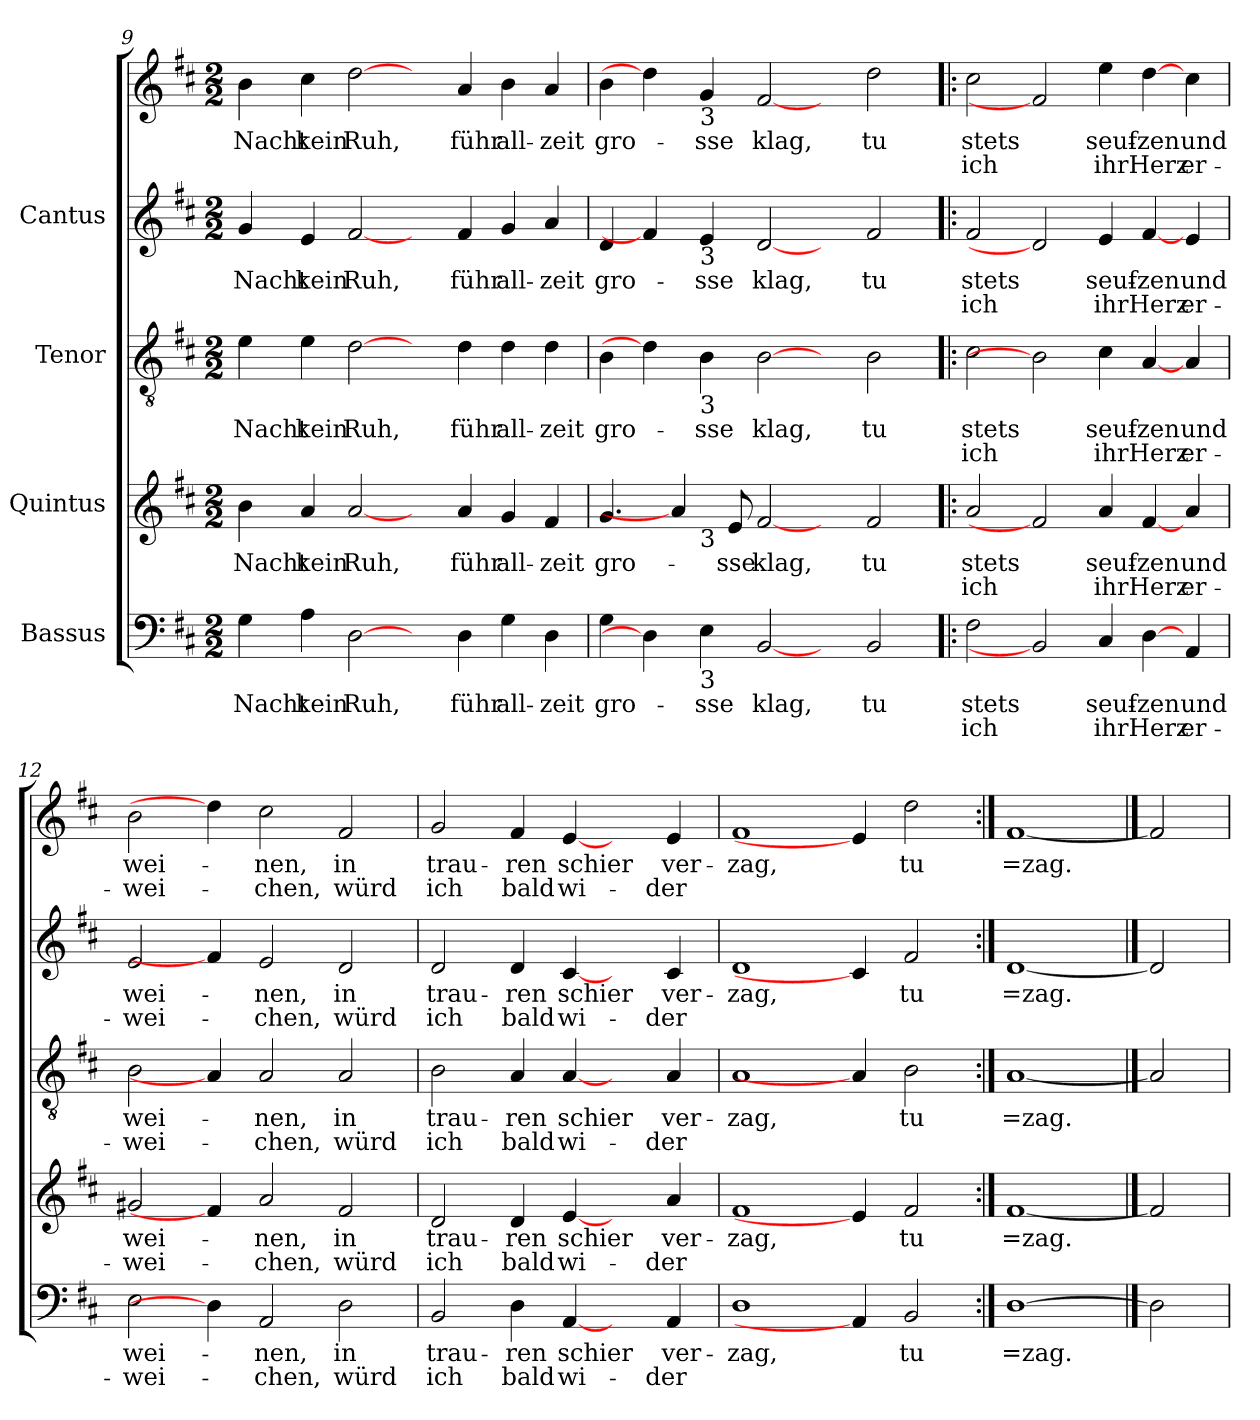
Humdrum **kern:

**kern	**text	**text	**kern	**text	**text	**kern	**text	**text	**kern	**text	**text	**kern	**text	**text
*part4	*part4	*part4	*part3	*part3	*part3	*part2	*part2	*part2	*part1	*part1	*part1	*part1	*part1	*part1
*staff5	*staff5	*staff5	*staff4	*staff4	*staff4	*staff3	*staff3	*staff3	*staff2	*staff2	*staff2	*staff1	*staff1	*staff1
*I"Bassus	*	*	*I"Quintus	*	*	*I"Tenor	*	*	*I"Cantus	*	*	*	*	*
*clefF4	*	*	*clefG2	*	*	*clefGv2	*	*	*clefG2	*	*	*clefG2	*	*
*k[f#c#]	*	*	*k[f#c#]	*	*	*k[f#c#]	*	*	*k[f#c#]	*	*	*k[f#c#]	*	*
*D:	*	*	*D:	*	*	*D:	*	*	*D:	*	*	*D:	*	*
*M2/2	*	*	*M2/2	*	*	*M2/2	*	*	*M2/2	*	*	*M2/2	*	*
=9	=9	=9	=9	=9	=9	=9	=9	=9	=9	=9	=9	=9	=9	=9
!	!LO:LY:b:cj	!	!	!LO:LY:b:cj	!	!	!LO:LY:b:cj	!	!	!LO:LY:b:cj	!	!	!LO:LY:b:cj	!
4G\	Nacht	.	4b\	Nacht	.	4e\	Nacht	.	4g/	Nacht	.	4b\	Nacht	.
!	!LO:LY:b:cj	!	!	!LO:LY:b:cj	!	!	!LO:LY:b:cj	!	!	!LO:LY:b:cj	!	!	!LO:LY:b:cj	!
4A\	kein	.	4a/	kein	.	4e\	kein	.	4e/	kein	.	4cc#\	kein	.
!	!LO:LY:b:cj	!	!	!LO:LY:b:cj	!	!	!LO:LY:b:cj	!	!	!LO:LY:b:cj	!	!	!LO:LY:b:cj	!
[2D\	Ruh,	.	[2a/	Ruh,	.	[2d\	Ruh,	.	[2f#/	Ruh,	.	[2dd\	Ruh,	.
4ryy	.	.	4ryy	.	.	4ryy	.	.	4ryy	.	.	4ryy	.	.
!	!LO:LY:b:cj	!	!	!LO:LY:b:cj	!	!	!LO:LY:b:cj	!	!	!LO:LY:b:cj	!	!	!LO:LY:b:cj	!
4D\	führ	.	4a/	führ	.	4d\	führ	.	4f#/	führ	.	4a/	führ	.
!	!LO:LY:b:cj	!	!	!LO:LY:b:cj	!	!	!LO:LY:b:cj	!	!	!LO:LY:b:cj	!	!	!LO:LY:b:cj	!
4G\	all-	.	4g/	all-	.	4d\	all-	.	4g/	all-	.	4b\	all-	.
!	!LO:LY:b:cj	!	!	!LO:LY:b:cj	!	!	!LO:LY:b:cj	!	!	!LO:LY:b:cj	!	!	!LO:LY:b:cj	!
4D\	-zeit	.	4f#/	-zeit	.	4d\	-zeit	.	4a/	-zeit	.	4a/	-zeit	.
=10	=10	=10	=10	=10	=10	=10	=10	=10	=10	=10	=10	=10	=10	=10
!	!LO:LY:b:cj	!	!	!LO:LY:b:cj	!	!	!LO:LY:b:cj	!	!	!LO:LY:b:cj	!	!	!LO:LY:b:cj	!
*	*	*	*^	*	*	*	*	*	*	*	*	*	*	*
4G\	gro-	.	4.g/	2ryy	gro-	.	4B\	gro-	.	4d/	gro-	.	4b\	gro-	.
4D\]	.	.	.	.	.	.	4d\]	.	.	4f#/]	.	.	4dd\]	.	.
.	.	.	4a/]	.	.	.	.	.	.	.	.	.	.	.	.
!	!	!	!	!	!	!	!	!	!	!	!	!	!LO:TX:b:t=3	!	!
!	!	!	!	!	!	!	!	!	!	!LO:TX:b:t=3	!	!	!	!	!
!	!	!	!	!	!	!	!LO:TX:b:t=3	!	!	!	!	!	!	!	!
!	!	!	!	!LO:TX:b:t=3	!	!	!	!	!	!	!	!	!	!	!
!LO:TX:b:t=3	!	!	!	!	!	!	!	!	!	!	!	!	!	!	!
!	!LO:LY:b:cj	!	!	!	!	!	!	!LO:LY:b:cj	!	!	!LO:LY:b:cj	!	!	!LO:LY:b:cj	!
4E\	-sse	.	.	1.ryy	.	.	4B\	-sse	.	4e/	-sse	.	4g/	-sse	.
!	!	!	!	!	!LO:LY:b:cj	!	!	!	!	!	!	!	!	!	!
.	.	.	8e/	.	-sse	.	.	.	.	.	.	.	.	.	.
!	!LO:LY:b:cj	!	!	!	!LO:LY:b:cj	!	!	!LO:LY:b:cj	!	!	!LO:LY:b:cj	!	!	!LO:LY:b:cj	!
[2BB	klag,	.	[2f#	.	klag,	.	[2B	klag,	.	[2d	klag,	.	[2f#	klag,	.
4ryy	.	.	4ryy	.	.	.	4ryy	.	.	4ryy	.	.	4ryy	.	.
!	!LO:LY:b:cj	!	!	!	!LO:LY:b:cj	!	!	!LO:LY:b:cj	!	!	!LO:LY:b:cj	!	!	!LO:LY:b:cj	!
2BB/	tu	.	2f#/	.	tu	.	2B\	tu	.	2f#/	tu	.	2dd\	tu	.
!!LO:PB:g=z
=11!|:	=11!|:	=11!|:	=11!|:	=11!|:	=11!|:	=11!|:	=11!|:	=11!|:	=11!|:	=11!|:	=11!|:	=11!|:	=11!|:	=11!|:	=11!|:
!	!LO:LY:b:cj	!LO:LY:b:cj	!	!	!LO:LY:b:cj	!LO:LY:b:cj	!	!LO:LY:b:cj	!LO:LY:b:cj	!	!LO:LY:b:cj	!LO:LY:b:cj	!	!LO:LY:b:cj	!LO:LY:b:cj
*	*	*	*v	*v	*	*	*	*	*	*	*	*	*	*	*
2F#\	stets	ich	2a/	stets	ich	2c#\	stets	ich	2f#/	-stets	ich	2cc#\	stets	ich
2BB]	.	.	2f#]	.	.	2B]	.	.	2d]	.	.	2f#]	.	.
!	!LO:LY:b:cj	!LO:LY:b:cj	!	!LO:LY:b:cj	!LO:LY:b:cj	!	!LO:LY:b:cj	!LO:LY:b:cj	!	!LO:LY:b:cj	!LO:LY:b:cj	!	!LO:LY:b:cj	!LO:LY:b:cj
4C#/	seuf-	-ihr	4a/	seuf-	-ihr	4c#\	seuf-	-ihr	4e/	seuf-	-ihr	4ee\	seuf-	-ihr
!	!LO:LY:b:cj	!LO:LY:b:cj	!	!LO:LY:b:cj	!LO:LY:b:cj	!	!LO:LY:b:cj	!LO:LY:b:cj	!	!LO:LY:b:cj	!LO:LY:b:cj	!	!LO:LY:b:cj	!LO:LY:b:cj
[4D\	zen	Herz	[4f#/	zen	Herz	[4A/	zen	Herz	[4f#/	zen	Herz	[4dd\	zen	Herz
!	!LO:LY:b:cj	!LO:LY:b:cj	!	!LO:LY:b:cj	!LO:LY:b:cj	!	!LO:LY:b:cj	!LO:LY:b:cj	!	!LO:LY:b:cj	!LO:LY:b:cj	!	!LO:LY:b:cj	!LO:LY:b:cj
4AA/	und	er-	4a/	und	er-	4A/	und	er-	4e/	und	er-	4cc#\	und	er-
=12	=12	=12	=12	=12	=12	=12	=12	=12	=12	=12	=12	=12	=12	=12
!	!LO:LY:b:cj	!LO:LY:b:cj	!	!LO:LY:b:cj	!LO:LY:b:cj	!	!LO:LY:b:cj	!LO:LY:b:cj	!	!LO:LY:b:cj	!LO:LY:b:cj	!	!LO:LY:b:cj	!LO:LY:b:cj
2E\	-wei-	-wei-	2g#X/	-wei-	-wei-	2B\	-wei-	-wei-	2e/	wei-	-wei-	2b\	-wei-	-wei-
4D\]	.	.	4f#/]	.	.	4A/]	.	.	4f#/]	.	.	4dd\]	.	.
!	!LO:LY:b:cj	!LO:LY:b:cj	!	!LO:LY:b:cj	!LO:LY:b:cj	!	!LO:LY:b:cj	!LO:LY:b:cj	!	!LO:LY:b:cj	!LO:LY:b:cj	!	!LO:LY:b:cj	!LO:LY:b:cj
2AA/	-nen,	chen,	2a/	-nen,	chen,	2A/	-nen,	chen,	2e/	-nen,	chen,	2cc#\	-nen,	chen,
!	!LO:LY:b:cj	!LO:LY:b:cj	!	!LO:LY:b:cj	!LO:LY:b:cj	!	!LO:LY:b:cj	!LO:LY:b:cj	!	!LO:LY:b:cj	!LO:LY:b:cj	!	!LO:LY:b:cj	!LO:LY:b:cj
2D\	in	würd	2f#/	in	würd	2A/	in	würd	2d/	in	würd	2f#/	in	würd
=13	=13	=13	=13	=13	=13	=13	=13	=13	=13	=13	=13	=13	=13	=13
!	!LO:LY:b:cj	!LO:LY:b:cj	!	!LO:LY:b:cj	!LO:LY:b:cj	!	!LO:LY:b:cj	!LO:LY:b:cj	!	!LO:LY:b:cj	!LO:LY:b:cj	!	!LO:LY:b:cj	!LO:LY:b:cj
2BB/	trau-	-ich	2d/	trau-	-ich	2B\	trau-	-ich	2d/	trau-	-ich	2g/	trau-	-ich
!	!LO:LY:b:cj	!LO:LY:b:cj	!	!LO:LY:b:cj	!LO:LY:b:cj	!	!LO:LY:b:cj	!LO:LY:b:cj	!	!LO:LY:b:cj	!LO:LY:b:cj	!	!LO:LY:b:cj	!LO:LY:b:cj
4D\	ren	bald	4d/	ren	bald	4A/	ren	bald	4d/	ren	bald	4f#/	ren	bald
!	!LO:LY:b:cj	!LO:LY:b:cj	!	!LO:LY:b:cj	!LO:LY:b:cj	!	!LO:LY:b:cj	!LO:LY:b:cj	!	!LO:LY:b:cj	!LO:LY:b:cj	!	!LO:LY:b:cj	!LO:LY:b:cj
[4AA/	schier	wi-	[4e/	schier	wi-	[4A/	schier	wi-	[4c#/	schier	wi-	[4e/	schier	wi-
4ryy	.	.	4ryy	.	.	4ryy	.	.	4ryy	.	.	4ryy	.	.
!	!LO:LY:b:cj	!LO:LY:b:cj	!	!LO:LY:b:cj	!LO:LY:b:cj	!	!LO:LY:b:cj	!LO:LY:b:cj	!	!LO:LY:b:cj	!LO:LY:b:cj	!	!LO:LY:b:cj	!LO:LY:b:cj
4AA/	-ver-	-der	4a/	-ver-	-der	4A/	-ver-	-der	4c#/	-ver-	-der	4e/	-ver-	-der
=14	=14	=14	=14	=14	=14	=14	=14	=14	=14	=14	=14	=14	=14	=14
!	!LO:LY:b:cj	!	!	!LO:LY:b:cj	!	!	!LO:LY:b:cj	!	!	!LO:LY:b:cj	!	!	!LO:LY:b:cj	!
1D	zag,	.	1f#	zag,	.	1A	zag,	.	1d	zag,	.	1f#	zag,	.
4AA/]	.	.	4e/]	.	.	4A/]	.	.	4c#/]	.	.	4e/]	.	.
!	!LO:LY:b:cj	!	!	!LO:LY:b:cj	!	!	!LO:LY:b:cj	!	!	!LO:LY:b:cj	!	!	!LO:LY:b:cj	!
2BB/	tu	.	2f#/	tu	.	2B\	tu	.	2f#/	tu	.	2dd\	tu	.
=15:|!	=15:|!	=15:|!	=15:|!	=15:|!	=15:|!	=15:|!	=15:|!	=15:|!	=15:|!	=15:|!	=15:|!	=15:|!	=15:|!	=15:|!
!	!LO:LY:b:cj	!	!	!LO:LY:b:cj	!	!	!LO:LY:b:cj	!	!	!LO:LY:b:cj	!	!	!LO:LY:b:cj	!
[1D	=zag.	.	[1f#	=zag.	.	[1A	=zag.	.	[1d	=zag.	.	[1f#	=zag.	.
==16	==16	==16	==16	==16	==16	==16	==16	==16	==16	==16	==16	==16	==16	==16
2D]	.	.	2f#]	.	.	2A]	.	.	2d]	.	.	2f#]	.	.
=	=	=	=	=	=	=	=	=	=	=	=	=	=	=
*-	*-	*-	*-	*-	*-	*-	*-	*-	*-	*-	*-	*-	*-	*-
